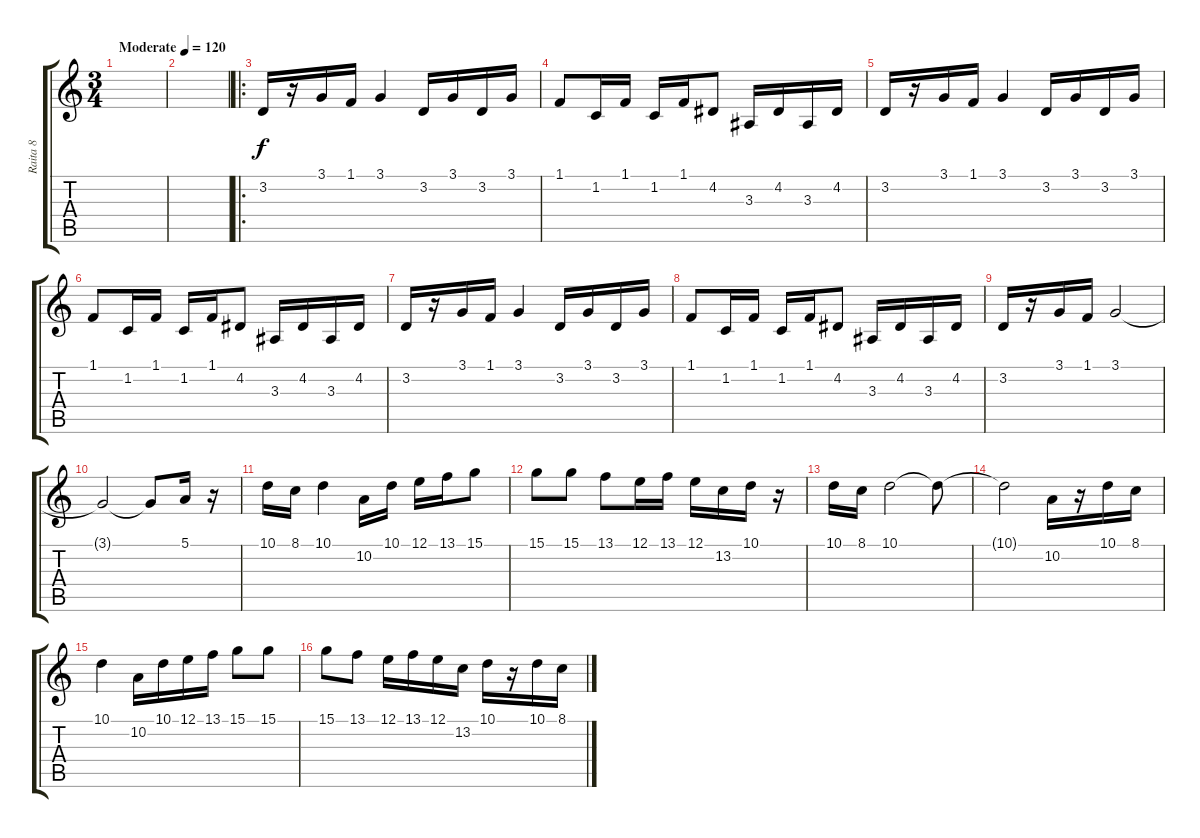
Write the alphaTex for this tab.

\track ("Raita 8" "Raita 8") {instrument lead2sawtooth}
\staff {score tabs}
\tuning (E4 B3 G3 D3 A2 E2) {hide}
\ts (3 4)
\tempo (120 "Moderate")
\clef g2
\ks c
|
|
\ro
3.2.16 r.16 3.1.16 1.1.16 3.1.4 3.2.16 3.1.16 3.2.16 3.1.16 |
1.1.8 1.2.16 1.1.16 1.2.16 1.1.16 4.2.8 3.3.16 4.2.16 3.3.16 4.2.16 |
3.2.16 r.16 3.1.16 1.1.16 3.1.4 3.2.16 3.1.16 3.2.16 3.1.16 |
1.1.8 1.2.16 1.1.16 1.2.16 1.1.16 4.2.8 3.3.16 4.2.16 3.3.16 4.2.16 |
3.2.16 r.16 3.1.16 1.1.16 3.1.4 3.2.16 3.1.16 3.2.16 3.1.16 |
1.1.8 1.2.16 1.1.16 1.2.16 1.1.16 4.2.8 3.3.16 4.2.16 3.3.16 4.2.16 |
3.2.16 r.16 3.1.16 1.1.16 3.1.2 |
3.1{t}.2 3.1{t}.8 5.1.16 r.16 |
10.1.16 8.1.16 10.1.4 10.2.16 10.1.16 12.1.16 13.1.16 15.1.8 |
15.1.8 15.1.8 13.1.8 12.1.16 13.1.16 12.1.16 13.2.16 10.1.16 r.16 |
10.1.16 8.1.16 10.1.2 10.1{t}.8 |
10.1{t}.2 10.2.16 r.16 10.1.16 8.1.16 |
10.1.4 10.2.16 10.1.16 12.1.16 13.1.16 15.1.8 15.1.8 |
15.1.8 13.1.8 12.1.16 13.1.16 12.1.16 13.2.16 10.1.16 r.16 10.1.16 8.1.16
